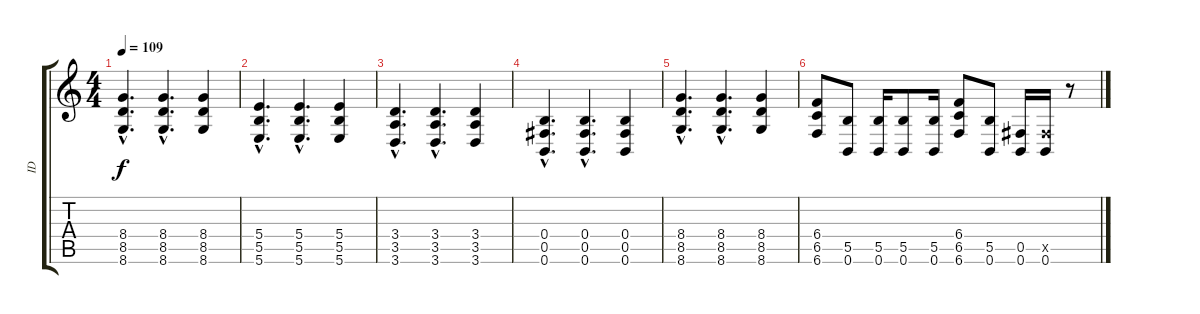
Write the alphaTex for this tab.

\track ("ID" "ID") {instrument overdrivenguitar}
\staff {score tabs}
\tuning (Db4 Ab3 E3 B2 Gb2 B1) {hide}
\ts (4 4)
\tempo 109
\clef g2
\ks c
(8.4{hac} 8.5{hac} 8.6{hac}).4{d dy f} (8.4{hac} 8.5{hac} 8.6{hac}).4{d} (8.4 8.5 8.6).4 |
(5.4{hac} 5.5{hac} 5.6{hac}).4{d} (5.4{hac} 5.5{hac} 5.6{hac}).4{d} (5.4 5.5 5.6).4 |
(3.4{hac} 3.5{hac} 3.6{hac}).4{d} (3.4{hac} 3.5{hac} 3.6{hac}).4{d} (3.4 3.5 3.6).4 |
(0.4{hac} 0.5{hac} 0.6{hac}).4{d} (0.4{hac} 0.5{hac} 0.6{hac}).4{d} (0.4 0.5 0.6).4 |
(8.4{hac} 8.5{hac} 8.6{hac}).4{d} (8.4{hac} 8.5{hac} 8.6{hac}).4{d} (8.4 8.5 8.6).4 |
(6.4 6.5 6.6).8 (5.5 0.6).8 (5.5 0.6).16 (5.5 0.6).8 (5.5 0.6).16 (6.4 6.5 6.6).8 (5.5 0.6).8 (0.5 0.6).16 (0.5{x} 0.6).16 r.8
